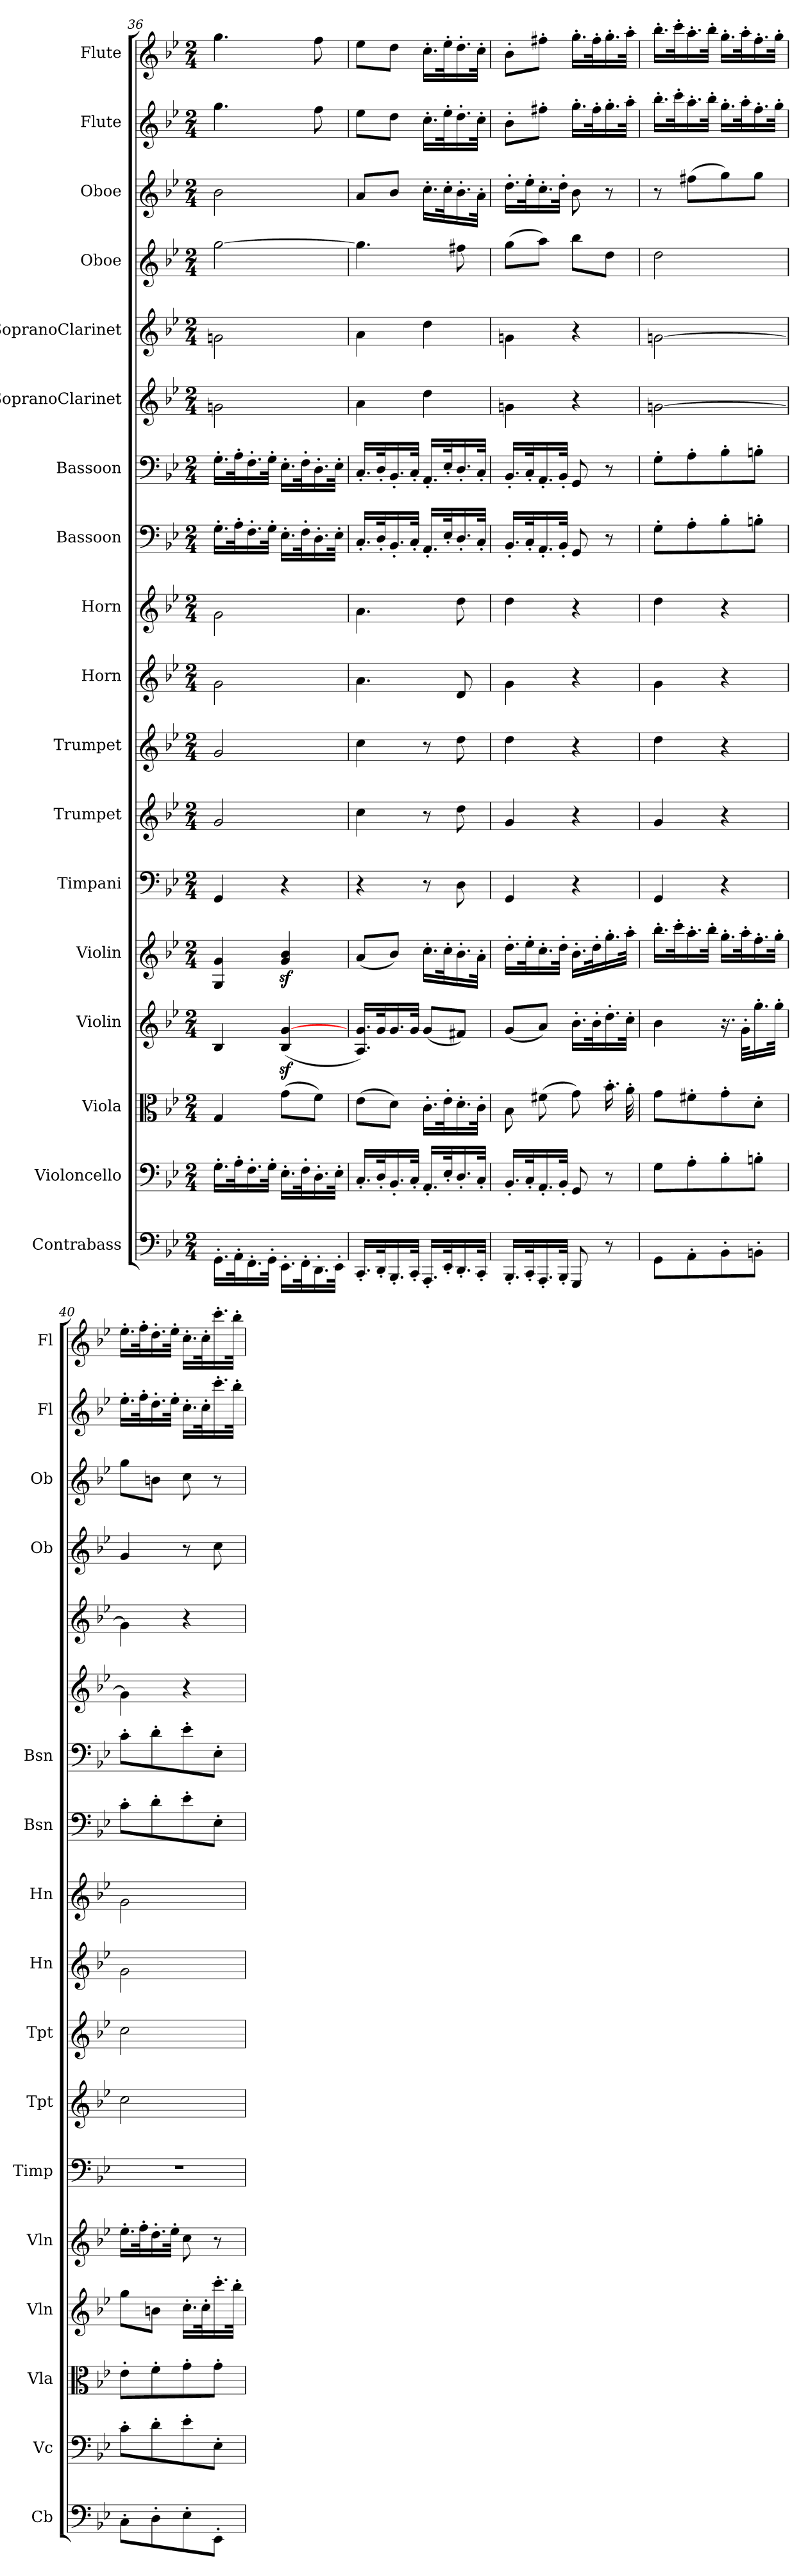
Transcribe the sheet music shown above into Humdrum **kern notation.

**kern	**kern	**kern	**kern	**kern	**kern	**kern	**kern	**kern	**kern	**kern	**kern	**kern	**kern	**kern	**kern	**kern	**kern
*part18	*part17	*part16	*part15	*part14	*part13	*part12	*part11	*part10	*part9	*part8	*part7	*part6	*part5	*part4	*part3	*part2	*part1
*staff18	*staff17	*staff16	*staff15	*staff14	*staff13	*staff12	*staff11	*staff10	*staff9	*staff8	*staff7	*staff6	*staff5	*staff4	*staff3	*staff2	*staff1
*I"Contrabass	*I"Violoncello	*I"Viola	*I"Violin	*I"Violin	*I"Timpani	*I"Trumpet	*I"Trumpet	*I"Horn	*I"Horn	*I"Bassoon	*I"Bassoon	*I"SopranoClarinet	*I"SopranoClarinet	*I"Oboe	*I"Oboe	*I"Flute	*I"Flute
*I'Cb	*I'Vc	*I'Vla	*I'Vln	*I'Vln	*I'Timp	*I'Tpt	*I'Tpt	*I'Hn	*I'Hn	*I'Bsn	*I'Bsn	*	*	*I'Ob	*I'Ob	*I'Fl	*I'Fl
*clefF4	*clefF4	*clefC3	*clefG2	*clefG2	*clefF4	*clefG2	*clefG2	*clefG2	*clefG2	*clefF4	*clefF4	*clefG2	*clefG2	*clefG2	*clefG2	*clefG2	*clefG2
*k[b-e-]	*k[b-e-]	*k[b-e-]	*k[b-e-]	*k[b-e-]	*k[b-e-]	*k[b-e-]	*k[b-e-]	*k[b-e-]	*k[b-e-]	*k[b-e-]	*k[b-e-]	*k[b-e-]	*k[b-e-]	*k[b-e-]	*k[b-e-]	*k[b-e-]	*k[b-e-]
*M2/4	*M2/4	*M2/4	*M2/4	*M2/4	*M2/4	*M2/4	*M2/4	*M2/4	*M2/4	*M2/4	*M2/4	*M2/4	*M2/4	*M2/4	*M2/4	*M2/4	*M2/4
=36	=36	=36	=36	=36	=36	=36	=36	=36	=36	=36	=36	=36	=36	=36	=36	=36	=36
16.GG'\LL	16.G'\LL	4G/	4B-/	4G/ 4g/	4GG/	2g/	2g/	2g\	2g\	16.G'\LL	16.G'\LL	2gn\	2gn\	[2gg\	2b-\	4.gg\	4.gg\
32AA'\K	32A'\K	.	.	.	.	.	.	.	.	32A'\K	32A'\K	.	.	.	.	.	.
16.FF'\	16.F'\	.	.	.	.	.	.	.	.	16.F'\	16.F'\	.	.	.	.	.	.
32GG'\JJk	32G'\JJk	.	.	.	.	.	.	.	.	32G'\JJk	32G'\JJk	.	.	.	.	.	.
16.EE-'\LL	16.E-'\LL	(8g\L	(4B-z/ [4gz/	4gz/ 4b-z/	4r	.	.	.	.	16.E-'\LL	16.E-'\LL	.	.	.	.	.	.
32FF'\K	32F'\K	.	.	.	.	.	.	.	.	32F'\K	32F'\K	.	.	.	.	.	.
16.DD'\	16.D'\	8f\J)	.	.	.	.	.	.	.	16.D'\	16.D'\	.	.	.	.	8ff\	8ff\
32EE-'\JJk	32E-'\JJk	.	.	.	.	.	.	.	.	32E-'\JJk	32E-'\JJk	.	.	.	.	.	.
=37	=37	=37	=37	=37	=37	=37	=37	=37	=37	=37	=37	=37	=37	=37	=37	=37	=37
16.CC'/LL	16.C'/LL	(8e-\L	16.A/ 16.g/LL)	(8a/L	4r	4cc\	4cc\	4.a\	4.a\	16.C'/LL	16.C'/LL	4a\	4a\	4.gg\]	8a/L	8ee-\L	8ee-\L
32DD'/K	32D'/K	.	32g/K	.	.	.	.	.	.	32D'/K	32D'/K	.	.	.	.	.	.
16.BBB-'/	16.BB-'/	8d\J)	16.g/	8b-/J)	.	.	.	.	.	16.BB-'/	16.BB-'/	.	.	.	8b-/J	8dd\J	8dd\J
32CC'/JJk	32C'/JJk	.	32g/JJk	.	.	.	.	.	.	32C'/JJk	32C'/JJk	.	.	.	.	.	.
16.AAA'/LL	16.AA'/LL	16.c'\LL	(8g/L	16.cc'\LL	8r	8r	8r	.	.	16.AA'/LL	16.AA'/LL	4dd\	4dd\	.	16.cc'\LL	16.cc'\LL	16.cc'\LL
32EE-'/K	32E-'/K	32e-'\K	.	32cc'\K	.	.	.	.	.	32E-'/K	32E-'/K	.	.	.	32cc'\K	32ee-'\K	32ee-'\K
16.DD'/	16.D'/	16.d'\	8f#X/J)	16.b-'\	8D\	8dd\	8dd\	8d/	8dd\	16.D'/	16.D'/	.	.	8ff#X\	16.b-'\	16.dd'\	16.dd'\
32CC'/JJk	32C'/JJk	32c'\JJk	.	32a'\JJk	.	.	.	.	.	32C'/JJk	32C'/JJk	.	.	.	32a'\JJk	32cc'\JJk	32cc'\JJk
=38	=38	=38	=38	=38	=38	=38	=38	=38	=38	=38	=38	=38	=38	=38	=38	=38	=38
16.BBB-'/LL	16.BB-'/LL	8B-\	(8g/L	16.dd'\LL	4GG/	4g/	4dd\	4g\	4dd\	16.BB-'/LL	16.BB-'/LL	4gn\	4gn\	(8gg\L	16.dd'\LL	8b-'\L	8b-'\L
32CC'/K	32C'/K	.	.	32ee-'\K	.	.	.	.	.	32C'/K	32C'/K	.	.	.	32ee-'\K	.	.
16.AAA'/	16.AA'/	(8f#X\	8a/J)	16.cc'\	.	.	.	.	.	16.AA'/	16.AA'/	.	.	8aa\J)	16.cc'\	8ff#X'\J	8ff#X'\J
32BBB-'/JJk	32BB-'/JJk	.	.	32dd'\JJk	.	.	.	.	.	32BB-'/JJk	32BB-'/JJk	.	.	.	32dd'\JJk	.	.
8GGG/	8GG/	8g\)	16.b-'\LL	16.b-'\LL	4r	4r	4r	4r	4r	8GG/	8GG/	4r	4r	8bb-\L	8b-\	16.gg'\LL	16.gg'\LL
.	.	.	32b-'\K	32dd'\K	.	.	.	.	.	.	.	.	.	.	.	32ff#'\K	32ff#'\K
8r	8r	16.b-'\	16.dd'\	16.gg'\	.	.	.	.	.	8r	8r	.	.	8dd\J	8r	16.gg'\	16.gg'\
.	.	32a'\	32cc'\JJk	32aa'\JJk	.	.	.	.	.	.	.	.	.	.	.	32aa'\JJk	32aa'\JJk
=39	=39	=39	=39	=39	=39	=39	=39	=39	=39	=39	=39	=39	=39	=39	=39	=39	=39
8GG\L	8G\L	8g\L	4b-\	16.bb-'\LL	4GG/	4g/	4dd\	4g\	4dd\	8G'\L	8G'\L	[2gn\	[2gn\	2dd\	8r	16.bb-'\LL	16.bb-'\LL
.	.	.	.	32ccc'\K	.	.	.	.	.	.	.	.	.	.	.	32ccc'\K	32ccc'\K
8AA'\	8A'\	8f#X'\	.	16.aa'\	.	.	.	.	.	8A'\	8A'\	.	.	.	(8ff#X\L	16.aa'\	16.aa'\
.	.	.	.	32bb-'\JJk	.	.	.	.	.	.	.	.	.	.	.	32bb-'\JJk	32bb-'\JJk
8BB-'\	8B-'\	8g'\	16.r	16.gg'\LL	4r	4r	4r	4r	4r	8B-'\	8B-'\	.	.	.	8gg\)	16.gg'\LL	16.gg'\LL
.	.	.	32g'\KLL	32aa'\K	.	.	.	.	.	.	.	.	.	.	.	32aa'\K	32aa'\K
8BBn'\J	8Bn'\J	8d'\J	16.gg'\	16.ff'\	.	.	.	.	.	8Bn'\J	8Bn'\J	.	.	.	8gg\J	16.ff'\	16.ff'\
.	.	.	32gg'\JJk	32gg'\JJk	.	.	.	.	.	.	.	.	.	.	.	32gg'\JJk	32gg'\JJk
=40	=40	=40	=40	=40	=40	=40	=40	=40	=40	=40	=40	=40	=40	=40	=40	=40	=40
8C'\L	8c'\L	8e-'\L	8gg\L	16.ee-'\LL	2r	2cc\	2cc\	2g\	2g\	8c'\L	8c'\L	4gn\]	4gn\]	4g/	8gg\L	16.ee-'\LL	16.ee-'\LL
.	.	.	.	32ff'\K	.	.	.	.	.	.	.	.	.	.	.	32ff'\K	32ff'\K
8D'\	8d'\	8f'\	8bn\J	16.dd'\	.	.	.	.	.	8d'\	8d'\	.	.	.	8bn\J	16.dd'\	16.dd'\
.	.	.	.	32ee-'\JJk	.	.	.	.	.	.	.	.	.	.	.	32ee-'\JJk	32ee-'\JJk
8E-'\	8e-'\	8g'\	16.cc'\LL	8cc\	.	.	.	.	.	8e-'\	8e-'\	4r	4r	8r	8cc\	16.cc'\LL	16.cc'\LL
.	.	.	32cc'\K	.	.	.	.	.	.	.	.	.	.	.	.	32cc'\K	32cc'\K
8EE-'\J	8E-'\J	8g'\J	16.ccc'\	8r	.	.	.	.	.	8E-'\J	8E-'\J	.	.	8cc\	8r	16.ccc'\	16.ccc'\
.	.	.	32bb-'\JJk	.	.	.	.	.	.	.	.	.	.	.	.	32bb-'\JJk	32bb-'\JJk
=	=	=	=	=	=	=	=	=	=	=	=	=	=	=	=	=	=
*-	*-	*-	*-	*-	*-	*-	*-	*-	*-	*-	*-	*-	*-	*-	*-	*-	*-
